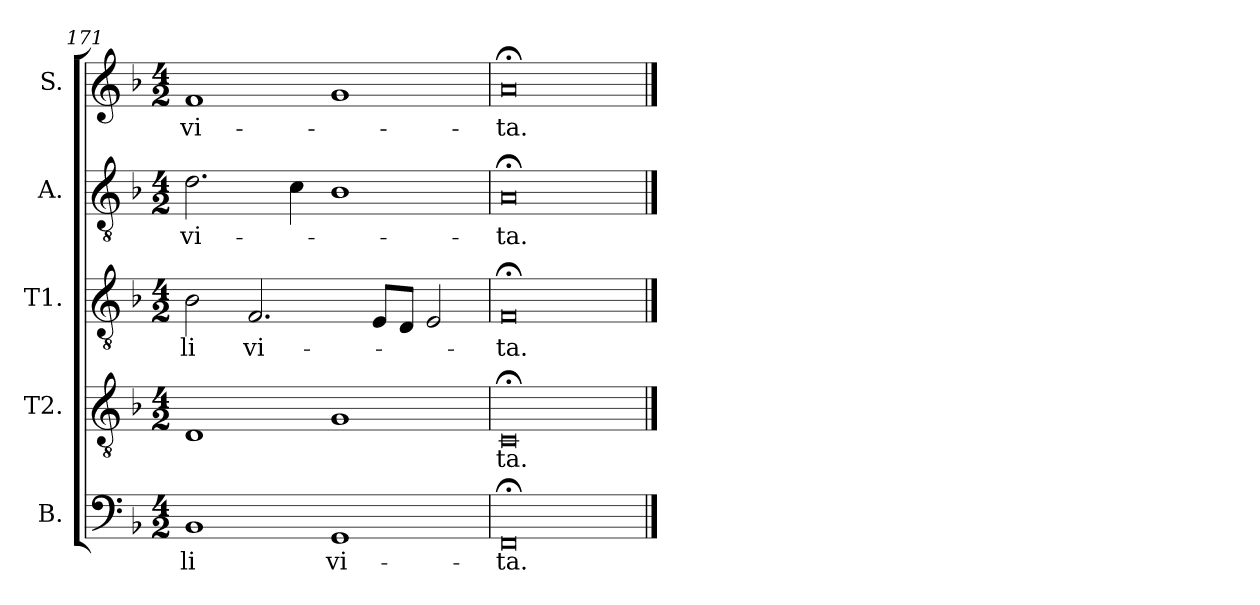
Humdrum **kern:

**kern	**text	**kern	**text	**kern	**text	**kern	**text	**kern	**text
*part5	*part5	*part4	*part4	*part3	*part3	*part2	*part2	*part1	*part1
*staff5	*staff5	*staff4	*staff4	*staff3	*staff3	*staff2	*staff2	*staff1	*staff1
*I"B.	*	*I"T2.	*	*I"T1.	*	*I"A.	*	*I"S.	*
*I'B.	*	*I'T2.	*	*I'T1.	*	*I'A.	*	*I'S.	*
!!LO:PB:g=z
*clefF4	*	*clefGv2	*	*clefGv2	*	*clefGv2	*	*clefG2	*
*k[b-]	*	*k[b-]	*	*k[b-]	*	*k[b-]	*	*k[b-]	*
*F:	*	*F:	*	*F:	*	*F:	*	*F:	*
*M4/2	*	*M4/2	*	*M4/2	*	*M4/2	*	*M4/2	*
=171	=171	=171	=171	=171	=171	=171	=171	=171	=171
!	!LO:LY:b	!	!	!	!LO:LY:b	!	!LO:LY:b	!	!LO:LY:b
1BB-	-li	1D	.	2B-\	-li	2.d\	vi-	1f	vi-
!	!	!	!	!	!LO:LY:b	!	!	!	!
.	.	.	.	2.F/	vi-	.	.	.	.
.	.	.	.	.	.	4c\	.	.	.
!	!LO:LY:b	!	!	!	!	!	!	!	!
1GG	vi-	1G	.	.	.	1B-	.	1g	.
.	.	.	.	8E/L	.	.	.	.	.
.	.	.	.	8D/J	.	.	.	.	.
.	.	.	.	2E/	.	.	.	.	.
=172	=172	=172	=172	=172	=172	=172	=172	=172	=172
!	!LO:LY:b	!	!LO:LY:b	!	!LO:LY:b	!	!LO:LY:b	!	!LO:LY:b
0FF;<	-ta.	0C;<	-ta.	0F;<	-ta.	0A;<	-ta.	0a;<	-ta.
==	==	==	==	==	==	==	==	==	==
*-	*-	*-	*-	*-	*-	*-	*-	*-	*-
